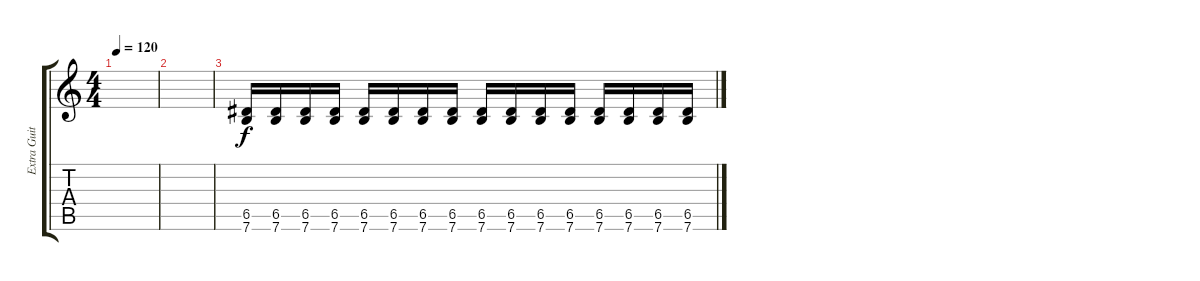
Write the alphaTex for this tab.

\track ("Extra Guitar" "Extra Guit") {instrument acousticguitarsteel}
\staff {score tabs}
\tuning (E4 B3 G3 D3 A2 E2) {hide}
\ts (4 4)
\tempo 120
\clef g2
\ks c
|
|
(6.5 7.6).16{instrument acousticguitarnylon} (6.5 7.6).16 (6.5 7.6).16 (6.5 7.6).16 (6.5 7.6).16 (6.5 7.6).16 (6.5 7.6).16 (6.5 7.6).16 (6.5 7.6).16 (6.5 7.6).16 (6.5 7.6).16 (6.5 7.6).16 (6.5 7.6).16 (6.5 7.6).16 (6.5 7.6).16 (6.5 7.6).16
